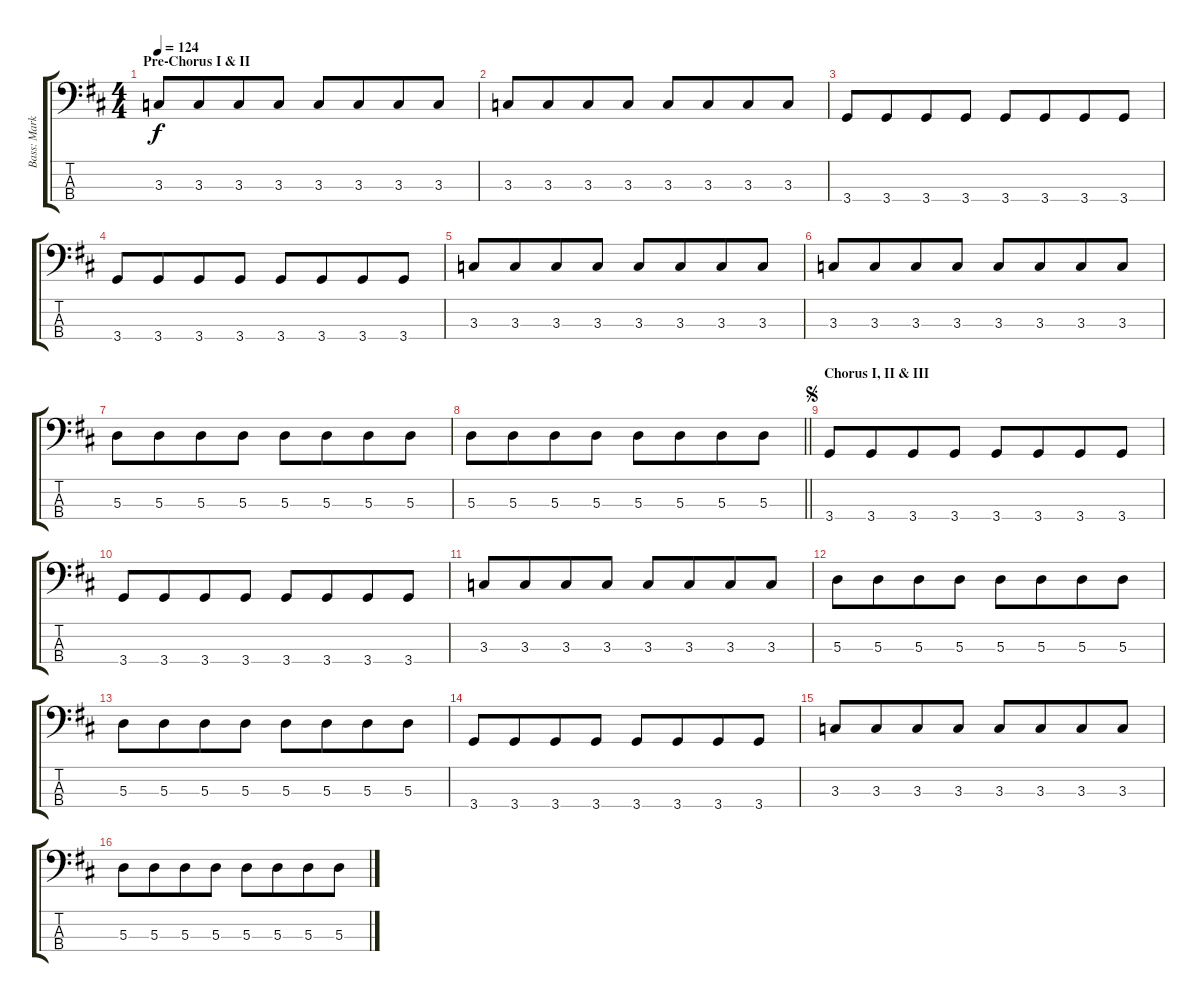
\track ("Bass: Mark" "Bass: Mark") {instrument electricbassfinger}
\staff {score tabs}
\tuning (G2 D2 A1 E1) {hide}
\ts (4 4)
\section ("" "Pre-Chorus I & II")
\tempo 124
\clef f4
\ks d
3.3.8{dy f} 3.3.8{beam merge} 3.3.8 3.3.8 3.3.8 3.3.8{beam merge} 3.3.8 3.3.8 |
3.3.8 3.3.8{beam merge} 3.3.8 3.3.8 3.3.8 3.3.8{beam merge} 3.3.8 3.3.8 |
3.4.8 3.4.8{beam merge} 3.4.8 3.4.8 3.4.8 3.4.8{beam merge} 3.4.8 3.4.8 |
3.4.8 3.4.8{beam merge} 3.4.8 3.4.8 3.4.8 3.4.8{beam merge} 3.4.8 3.4.8 |
3.3.8 3.3.8{beam merge} 3.3.8 3.3.8 3.3.8 3.3.8{beam merge} 3.3.8 3.3.8 |
3.3.8 3.3.8{beam merge} 3.3.8 3.3.8 3.3.8 3.3.8{beam merge} 3.3.8 3.3.8 |
5.3.8 5.3.8{beam merge} 5.3.8 5.3.8 5.3.8 5.3.8{beam merge} 5.3.8 5.3.8 |
\barLineRight lightlight
5.3.8 5.3.8{beam merge} 5.3.8 5.3.8 5.3.8 5.3.8{beam merge} 5.3.8 5.3.8 |
\section ("" "Chorus I, II & III")
\jump segno
3.4.8 3.4.8{beam merge} 3.4.8 3.4.8 3.4.8 3.4.8{beam merge} 3.4.8 3.4.8 |
3.4.8 3.4.8{beam merge} 3.4.8 3.4.8 3.4.8 3.4.8{beam merge} 3.4.8 3.4.8 |
3.3.8 3.3.8{beam merge} 3.3.8 3.3.8 3.3.8 3.3.8{beam merge} 3.3.8 3.3.8 |
5.3.8 5.3.8{beam merge} 5.3.8 5.3.8 5.3.8 5.3.8{beam merge} 5.3.8 5.3.8 |
5.3.8 5.3.8{beam merge} 5.3.8 5.3.8 5.3.8 5.3.8{beam merge} 5.3.8 5.3.8 |
3.4.8 3.4.8{beam merge} 3.4.8 3.4.8 3.4.8 3.4.8{beam merge} 3.4.8 3.4.8 |
3.3.8 3.3.8{beam merge} 3.3.8 3.3.8 3.3.8 3.3.8{beam merge} 3.3.8 3.3.8 |
5.3.8 5.3.8{beam merge} 5.3.8 5.3.8 5.3.8 5.3.8{beam merge} 5.3.8 5.3.8
